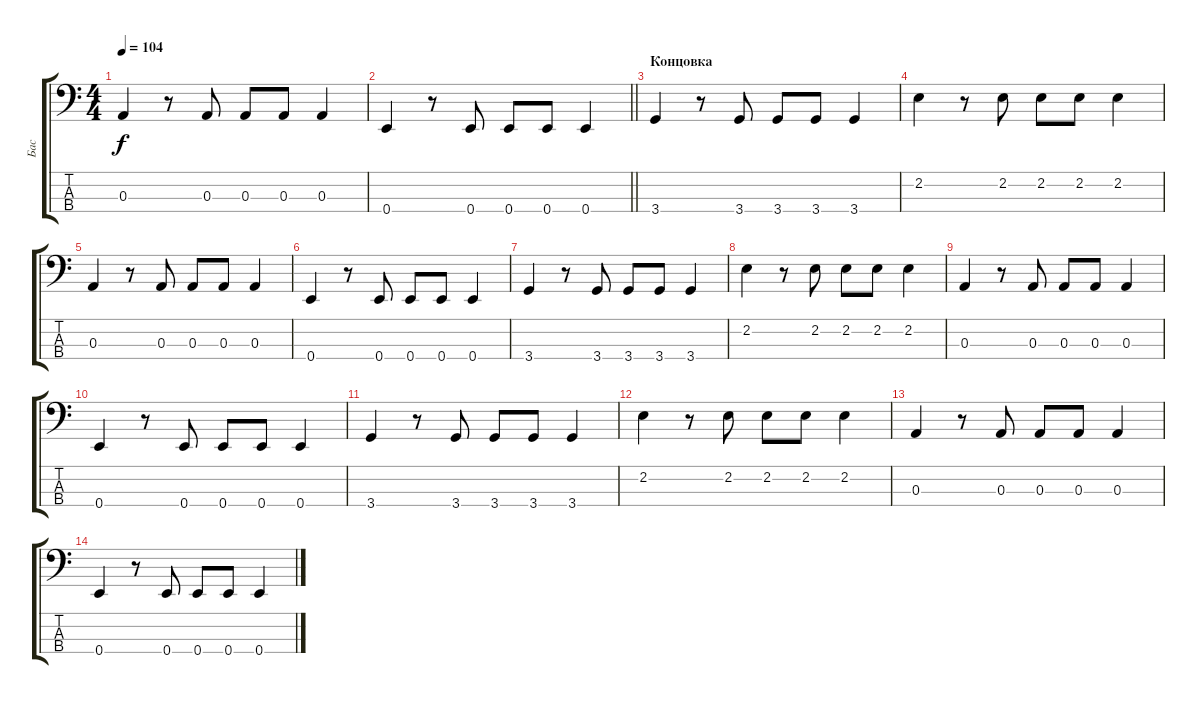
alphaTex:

\track ("Бас" "Бас") {instrument electricbassfinger}
\staff {score tabs}
\tuning (G2 D2 A1 E1) {hide}
\ts (4 4)
\tempo 104
\clef f4
\ks c
0.3.4{dy f} r.8 0.3.8 0.3.8 0.3.8 0.3.4 |
\barLineRight lightlight
0.4.4 r.8 0.4.8 0.4.8 0.4.8 0.4.4 |
\section ("" "Концовка")
3.4.4 r.8 3.4.8 3.4.8 3.4.8 3.4.4 |
2.2.4 r.8 2.2.8 2.2.8 2.2.8 2.2.4 |
0.3.4 r.8 0.3.8 0.3.8 0.3.8 0.3.4 |
0.4.4 r.8 0.4.8 0.4.8 0.4.8 0.4.4 |
3.4.4 r.8 3.4.8 3.4.8 3.4.8 3.4.4 |
2.2.4 r.8 2.2.8 2.2.8 2.2.8 2.2.4 |
0.3.4 r.8 0.3.8 0.3.8 0.3.8 0.3.4 |
0.4.4 r.8 0.4.8 0.4.8 0.4.8 0.4.4 |
3.4.4 r.8 3.4.8 3.4.8 3.4.8 3.4.4 |
2.2.4 r.8 2.2.8 2.2.8 2.2.8 2.2.4 |
0.3.4 r.8 0.3.8 0.3.8 0.3.8 0.3.4 |
0.4.4 r.8 0.4.8 0.4.8 0.4.8 0.4.4
